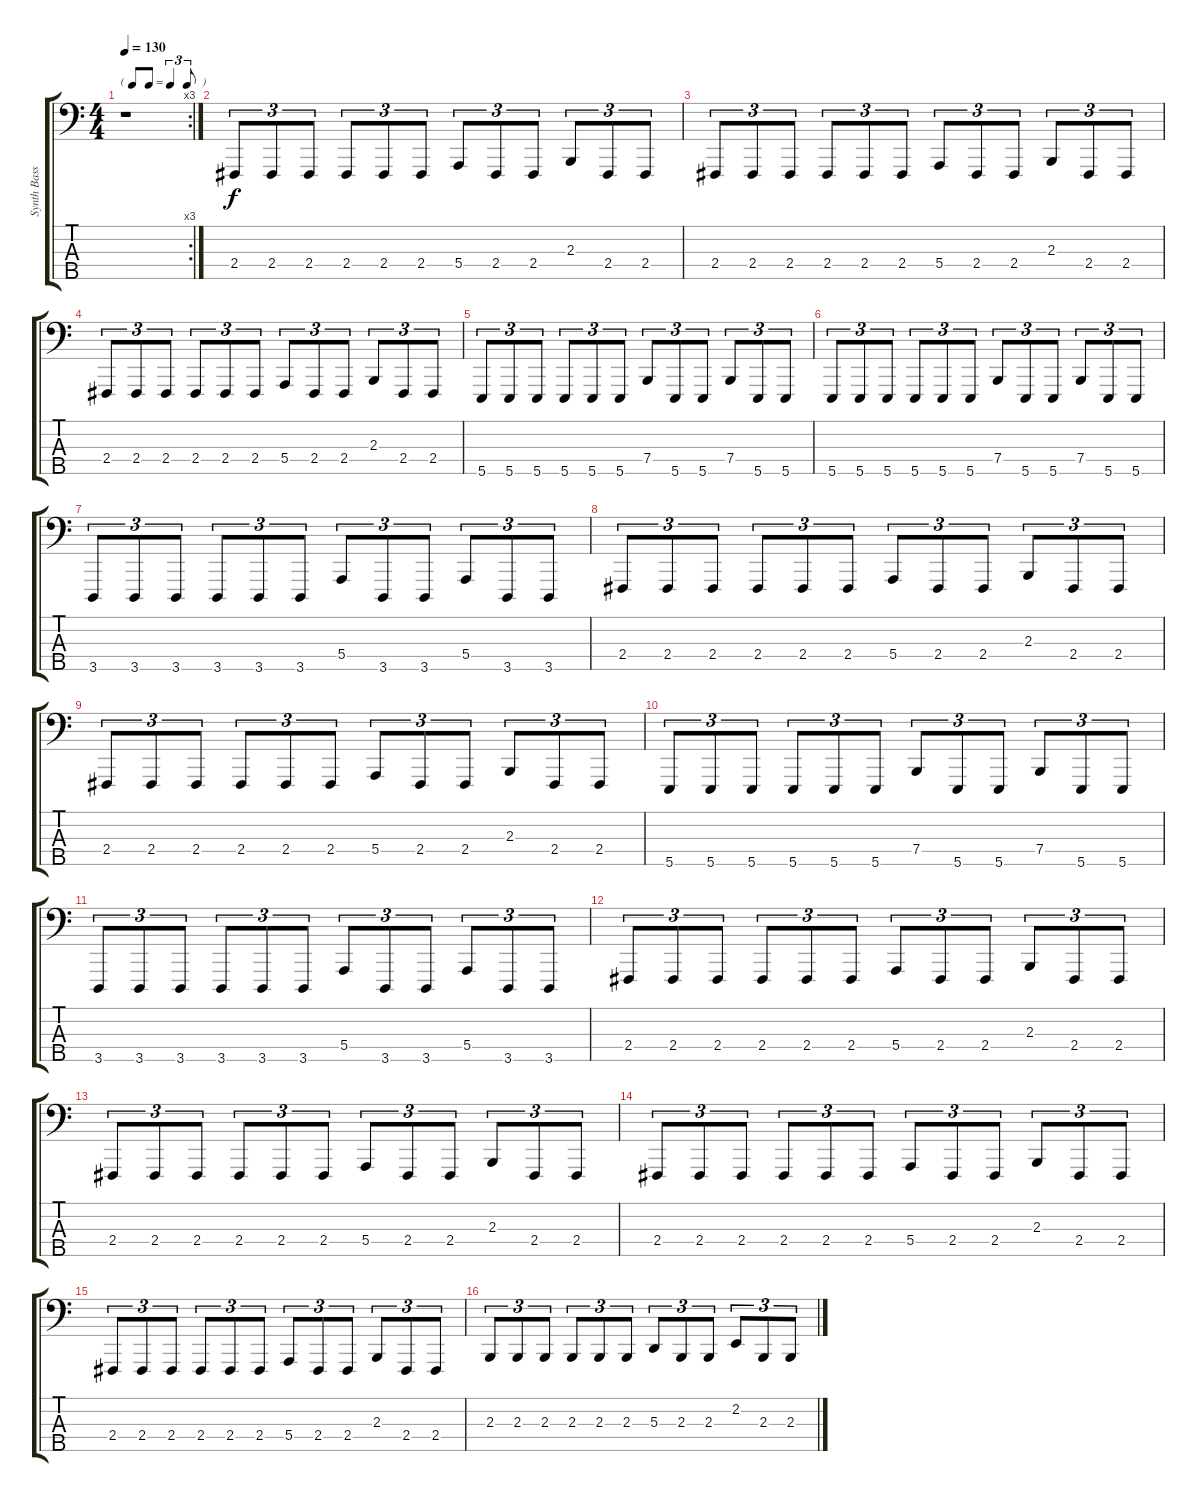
\track ("Synth Bass (Andrew Fletcher)" "Synth Bass") {instrument lead8bassandlead}
\staff {score tabs}
\tuning (G2 D2 A1 E1 B0) {hide}
\rc 3
\ts (4 4)
\tf triplet8th
\tempo 130
\clef f4
\ks c
r.1{dy f} |
2.4.8{tu (3 2) instrument synthbass2} 2.4.8{tu (3 2)} 2.4.8{tu (3 2)} 2.4.8{tu (3 2)} 2.4.8{tu (3 2)} 2.4.8{tu (3 2)} 5.4.8{tu (3 2)} 2.4.8{tu (3 2)} 2.4.8{tu (3 2)} 2.3.8{tu (3 2)} 2.4.8{tu (3 2)} 2.4.8{tu (3 2)} |
2.4.8{tu (3 2)} 2.4.8{tu (3 2)} 2.4.8{tu (3 2)} 2.4.8{tu (3 2)} 2.4.8{tu (3 2)} 2.4.8{tu (3 2)} 5.4.8{tu (3 2)} 2.4.8{tu (3 2)} 2.4.8{tu (3 2)} 2.3.8{tu (3 2)} 2.4.8{tu (3 2)} 2.4.8{tu (3 2)} |
2.4.8{tu (3 2)} 2.4.8{tu (3 2)} 2.4.8{tu (3 2)} 2.4.8{tu (3 2)} 2.4.8{tu (3 2)} 2.4.8{tu (3 2)} 5.4.8{tu (3 2)} 2.4.8{tu (3 2)} 2.4.8{tu (3 2)} 2.3.8{tu (3 2)} 2.4.8{tu (3 2)} 2.4.8{tu (3 2)} |
5.5.8{tu (3 2)} 5.5.8{tu (3 2)} 5.5.8{tu (3 2)} 5.5.8{tu (3 2)} 5.5.8{tu (3 2)} 5.5.8{tu (3 2)} 7.4.8{tu (3 2)} 5.5.8{tu (3 2)} 5.5.8{tu (3 2)} 7.4.8{tu (3 2)} 5.5.8{tu (3 2)} 5.5.8{tu (3 2)} |
5.5.8{tu (3 2)} 5.5.8{tu (3 2)} 5.5.8{tu (3 2)} 5.5.8{tu (3 2)} 5.5.8{tu (3 2)} 5.5.8{tu (3 2)} 7.4.8{tu (3 2)} 5.5.8{tu (3 2)} 5.5.8{tu (3 2)} 7.4.8{tu (3 2)} 5.5.8{tu (3 2)} 5.5.8{tu (3 2)} |
3.5.8{tu (3 2)} 3.5.8{tu (3 2)} 3.5.8{tu (3 2)} 3.5.8{tu (3 2)} 3.5.8{tu (3 2)} 3.5.8{tu (3 2)} 5.4.8{tu (3 2)} 3.5.8{tu (3 2)} 3.5.8{tu (3 2)} 5.4.8{tu (3 2)} 3.5.8{tu (3 2)} 3.5.8{tu (3 2)} |
2.4.8{tu (3 2)} 2.4.8{tu (3 2)} 2.4.8{tu (3 2)} 2.4.8{tu (3 2)} 2.4.8{tu (3 2)} 2.4.8{tu (3 2)} 5.4.8{tu (3 2)} 2.4.8{tu (3 2)} 2.4.8{tu (3 2)} 2.3.8{tu (3 2)} 2.4.8{tu (3 2)} 2.4.8{tu (3 2)} |
2.4.8{tu (3 2)} 2.4.8{tu (3 2)} 2.4.8{tu (3 2)} 2.4.8{tu (3 2)} 2.4.8{tu (3 2)} 2.4.8{tu (3 2)} 5.4.8{tu (3 2)} 2.4.8{tu (3 2)} 2.4.8{tu (3 2)} 2.3.8{tu (3 2)} 2.4.8{tu (3 2)} 2.4.8{tu (3 2)} |
5.5.8{tu (3 2)} 5.5.8{tu (3 2)} 5.5.8{tu (3 2)} 5.5.8{tu (3 2)} 5.5.8{tu (3 2)} 5.5.8{tu (3 2)} 7.4.8{tu (3 2)} 5.5.8{tu (3 2)} 5.5.8{tu (3 2)} 7.4.8{tu (3 2)} 5.5.8{tu (3 2)} 5.5.8{tu (3 2)} |
3.5.8{tu (3 2)} 3.5.8{tu (3 2)} 3.5.8{tu (3 2)} 3.5.8{tu (3 2)} 3.5.8{tu (3 2)} 3.5.8{tu (3 2)} 5.4.8{tu (3 2)} 3.5.8{tu (3 2)} 3.5.8{tu (3 2)} 5.4.8{tu (3 2)} 3.5.8{tu (3 2)} 3.5.8{tu (3 2)} |
2.4.8{tu (3 2)} 2.4.8{tu (3 2)} 2.4.8{tu (3 2)} 2.4.8{tu (3 2)} 2.4.8{tu (3 2)} 2.4.8{tu (3 2)} 5.4.8{tu (3 2)} 2.4.8{tu (3 2)} 2.4.8{tu (3 2)} 2.3.8{tu (3 2)} 2.4.8{tu (3 2)} 2.4.8{tu (3 2)} |
2.4.8{tu (3 2)} 2.4.8{tu (3 2)} 2.4.8{tu (3 2)} 2.4.8{tu (3 2)} 2.4.8{tu (3 2)} 2.4.8{tu (3 2)} 5.4.8{tu (3 2)} 2.4.8{tu (3 2)} 2.4.8{tu (3 2)} 2.3.8{tu (3 2)} 2.4.8{tu (3 2)} 2.4.8{tu (3 2)} |
2.4.8{tu (3 2)} 2.4.8{tu (3 2)} 2.4.8{tu (3 2)} 2.4.8{tu (3 2)} 2.4.8{tu (3 2)} 2.4.8{tu (3 2)} 5.4.8{tu (3 2)} 2.4.8{tu (3 2)} 2.4.8{tu (3 2)} 2.3.8{tu (3 2)} 2.4.8{tu (3 2)} 2.4.8{tu (3 2)} |
2.4.8{tu (3 2)} 2.4.8{tu (3 2)} 2.4.8{tu (3 2)} 2.4.8{tu (3 2)} 2.4.8{tu (3 2)} 2.4.8{tu (3 2)} 5.4.8{tu (3 2)} 2.4.8{tu (3 2)} 2.4.8{tu (3 2)} 2.3.8{tu (3 2)} 2.4.8{tu (3 2)} 2.4.8{tu (3 2)} |
2.3.8{tu (3 2)} 2.3.8{tu (3 2)} 2.3.8{tu (3 2)} 2.3.8{tu (3 2)} 2.3.8{tu (3 2)} 2.3.8{tu (3 2)} 5.3.8{tu (3 2)} 2.3.8{tu (3 2)} 2.3.8{tu (3 2)} 2.2.8{tu (3 2)} 2.3.8{tu (3 2)} 2.3.8{tu (3 2)}
